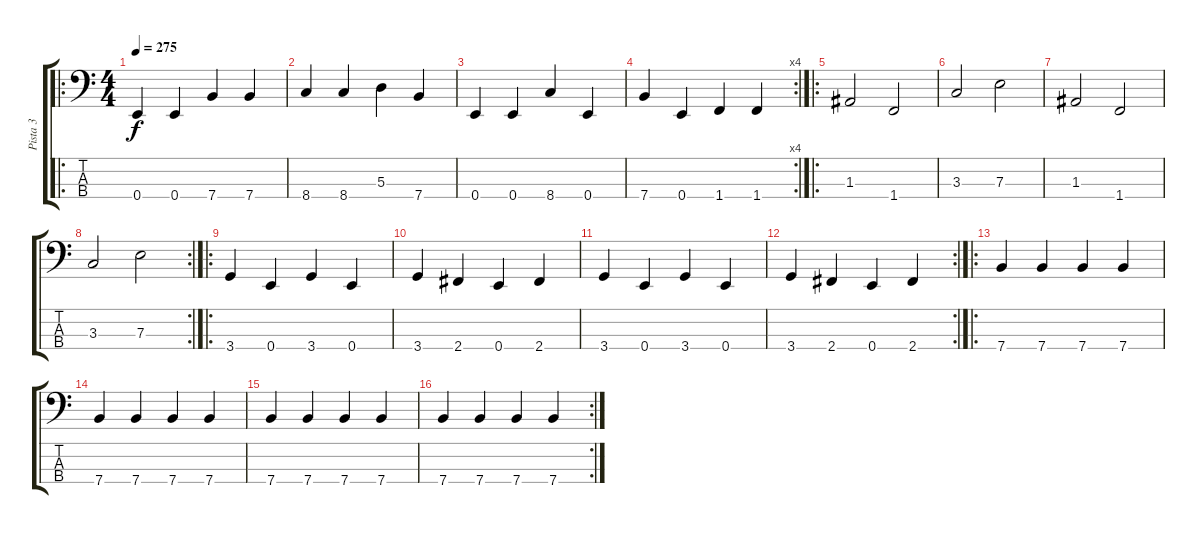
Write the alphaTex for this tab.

\track ("Pista 3" "Pista 3") {instrument electricbassfinger}
\staff {score tabs}
\tuning (G2 D2 A1 E1) {hide}
\ro
\ts (4 4)
\tempo 275
\clef f4
\ks c
0.4.4{dy f} 0.4.4 7.4.4 7.4.4 |
8.4.4 8.4.4 5.3.4 7.4.4 |
0.4.4 0.4.4 8.4.4 0.4.4 |
\rc 4
7.4.4 0.4.4 1.4.4 1.4.4 |
\ro
1.3.2 1.4.2 |
3.3.2 7.3.2 |
1.3.2 1.4.2 |
\rc 2
3.3.2 7.3.2 |
\ro
3.4.4 0.4.4 3.4.4 0.4.4 |
3.4.4 2.4.4 0.4.4 2.4.4 |
3.4.4 0.4.4 3.4.4 0.4.4 |
\rc 2
3.4.4 2.4.4 0.4.4 2.4.4 |
\ro
7.4.4 7.4.4 7.4.4 7.4.4 |
7.4.4 7.4.4 7.4.4 7.4.4 |
7.4.4 7.4.4 7.4.4 7.4.4 |
\rc 2
7.4.4 7.4.4 7.4.4 7.4.4
